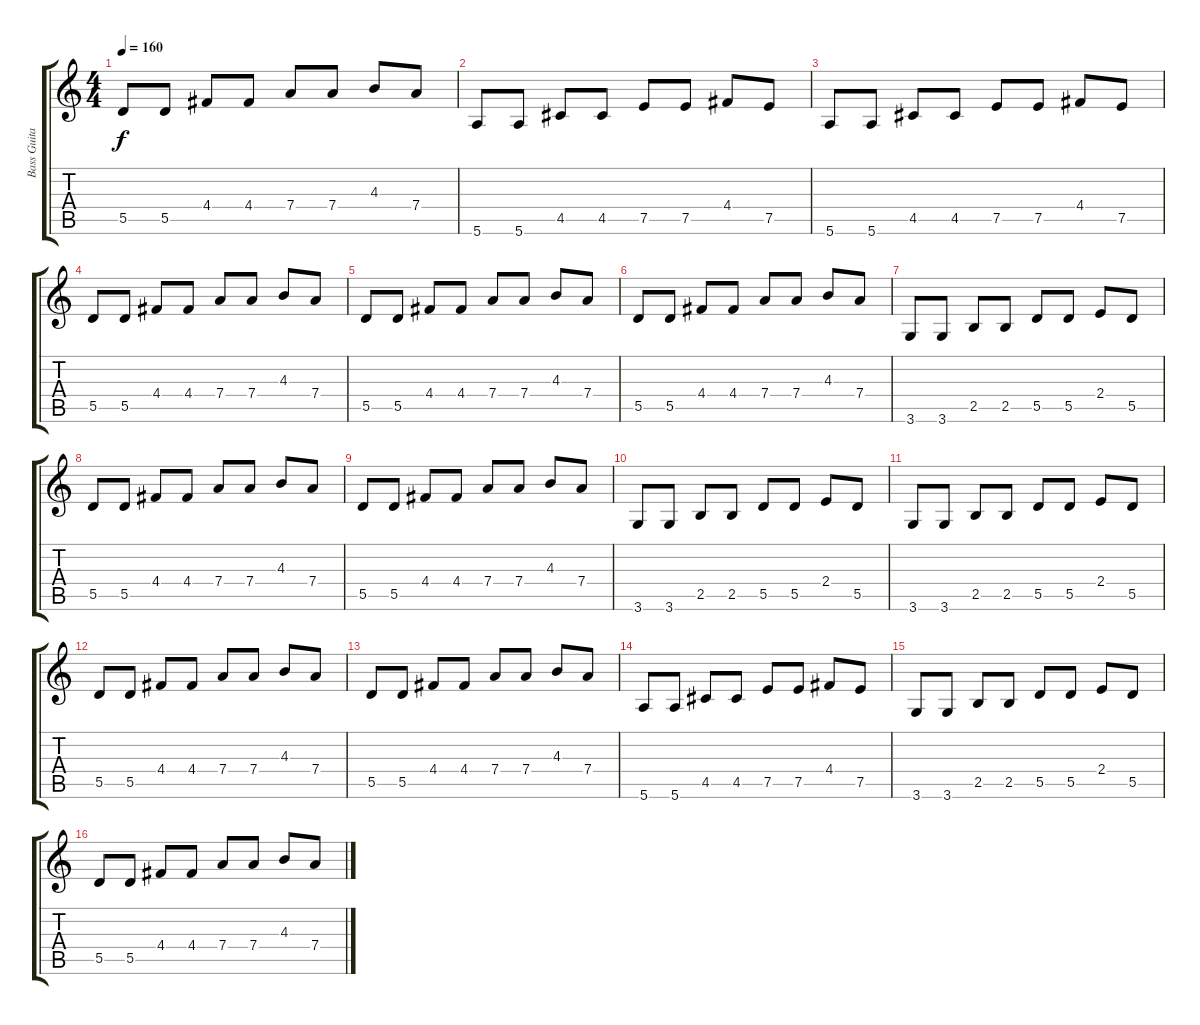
\track ("Bass Guitar" "Bass Guita") {instrument electricbassfinger}
\staff {score tabs}
\tuning (E4 B3 G3 D3 A2 E2) {hide}
\ts (4 4)
\tempo 160
\clef g2
\ks c
5.5.8{dy f} 5.5.8 4.4.8 4.4.8 7.4.8 7.4.8 4.3.8 7.4.8 |
5.6.8 5.6.8 4.5.8 4.5.8 7.5.8 7.5.8 4.4.8 7.5.8 |
5.6.8 5.6.8 4.5.8 4.5.8 7.5.8 7.5.8 4.4.8 7.5.8 |
5.5.8 5.5.8 4.4.8 4.4.8 7.4.8 7.4.8 4.3.8 7.4.8 |
5.5.8 5.5.8 4.4.8 4.4.8 7.4.8 7.4.8 4.3.8 7.4.8 |
5.5.8 5.5.8 4.4.8 4.4.8 7.4.8 7.4.8 4.3.8 7.4.8 |
3.6.8 3.6.8 2.5.8 2.5.8 5.5.8 5.5.8 2.4.8 5.5.8 |
5.5.8 5.5.8 4.4.8 4.4.8 7.4.8 7.4.8 4.3.8 7.4.8 |
5.5.8 5.5.8 4.4.8 4.4.8 7.4.8 7.4.8 4.3.8 7.4.8 |
3.6.8 3.6.8 2.5.8 2.5.8 5.5.8 5.5.8 2.4.8 5.5.8 |
3.6.8 3.6.8 2.5.8 2.5.8 5.5.8 5.5.8 2.4.8 5.5.8 |
5.5.8 5.5.8 4.4.8 4.4.8 7.4.8 7.4.8 4.3.8 7.4.8 |
5.5.8 5.5.8 4.4.8 4.4.8 7.4.8 7.4.8 4.3.8 7.4.8 |
5.6.8 5.6.8 4.5.8 4.5.8 7.5.8 7.5.8 4.4.8 7.5.8 |
3.6.8 3.6.8 2.5.8 2.5.8 5.5.8 5.5.8 2.4.8 5.5.8 |
5.5.8 5.5.8 4.4.8 4.4.8 7.4.8 7.4.8 4.3.8 7.4.8
